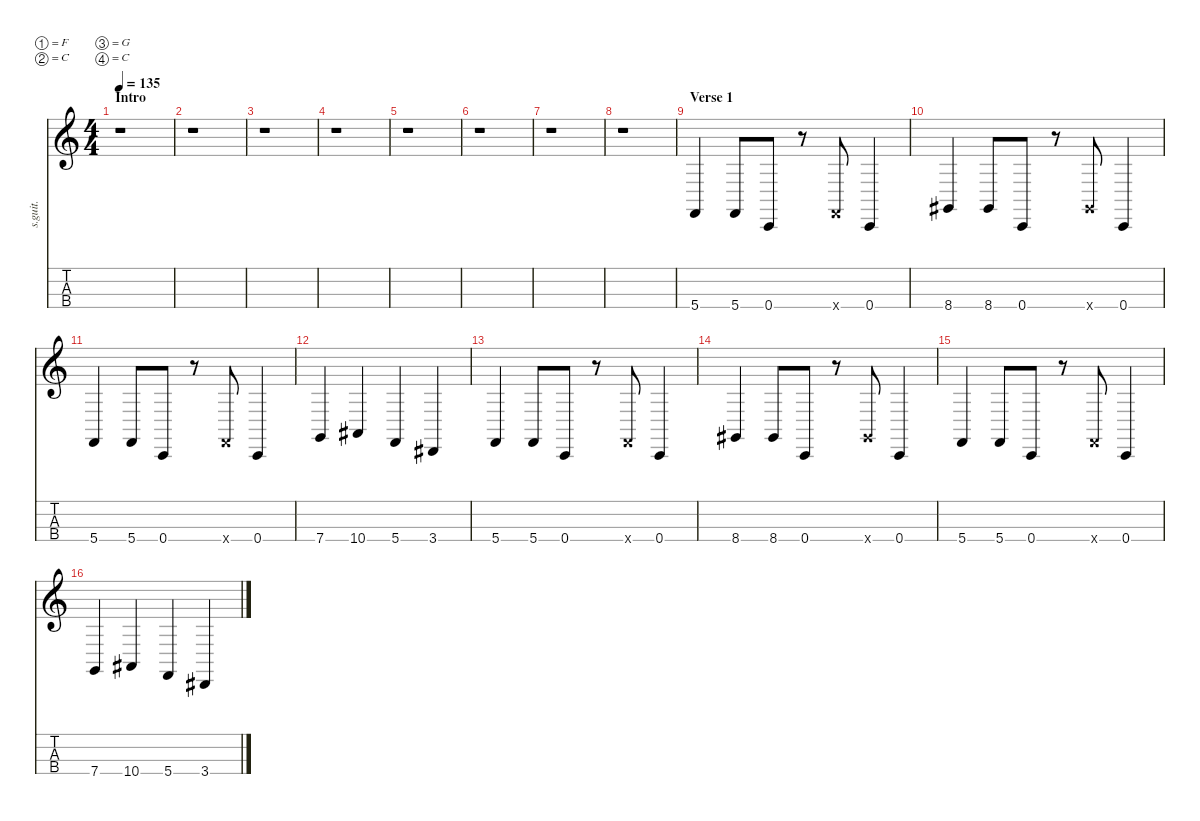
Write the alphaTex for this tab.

\defaultSystemsLayout 4
\hideDynamics
\bracketExtendMode nobrackets
\track ("John Cooper (4-String)" "s.guit.") {instrument electricbassfinger}
\staff {score tabs}
\tuning (F2 C2 G1 C1)
\ts (4 4)
\beaming (8 2 2 2 2)
\section ("" "Intro")
\tempo 135
\clef g2
\ks c
r.1{dy f instrument electricbassfinger} |
r.1 |
r.1 |
r.1 |
r.1 |
r.1 |
r.1 |
r.1 |
\section ("" "Verse 1")
5.4.4{lyrics (0 "") lyrics (1 "") lyrics (2 "") lyrics (3 "") lyrics (4 "")} 5.4.8{lyrics (0 "") lyrics (1 "") lyrics (2 "") lyrics (3 "") lyrics (4 "")} 0.4.8{lyrics (0 "") lyrics (1 "") lyrics (2 "") lyrics (3 "") lyrics (4 "")} r.8 5.4{x}.8{lyrics (0 "") lyrics (1 "") lyrics (2 "") lyrics (3 "") lyrics (4 "")} 0.4.4{lyrics (0 "") lyrics (1 "") lyrics (2 "") lyrics (3 "") lyrics (4 "")} |
8.4{acc #}.4{lyrics (0 "") lyrics (1 "") lyrics (2 "") lyrics (3 "") lyrics (4 "")} 8.4{acc #}.8{lyrics (0 "") lyrics (1 "") lyrics (2 "") lyrics (3 "") lyrics (4 "")} 0.4.8{lyrics (0 "") lyrics (1 "") lyrics (2 "") lyrics (3 "") lyrics (4 "")} r.8 8.4{x acc #}.8{lyrics (0 "") lyrics (1 "") lyrics (2 "") lyrics (3 "") lyrics (4 "")} 0.4.4{lyrics (0 "") lyrics (1 "") lyrics (2 "") lyrics (3 "") lyrics (4 "")} |
5.4.4{lyrics (0 "") lyrics (1 "") lyrics (2 "") lyrics (3 "") lyrics (4 "")} 5.4.8{lyrics (0 "") lyrics (1 "") lyrics (2 "") lyrics (3 "") lyrics (4 "")} 0.4.8{lyrics (0 "") lyrics (1 "") lyrics (2 "") lyrics (3 "") lyrics (4 "")} r.8 5.4{x}.8{lyrics (0 "") lyrics (1 "") lyrics (2 "") lyrics (3 "") lyrics (4 "")} 0.4.4{lyrics (0 "") lyrics (1 "") lyrics (2 "") lyrics (3 "") lyrics (4 "")} |
7.4.4{lyrics (0 "") lyrics (1 "") lyrics (2 "") lyrics (3 "") lyrics (4 "")} 10.4{acc #}.4{lyrics (0 "") lyrics (1 "") lyrics (2 "") lyrics (3 "") lyrics (4 "")} 5.4.4{lyrics (0 "") lyrics (1 "") lyrics (2 "") lyrics (3 "") lyrics (4 "")} 3.4{acc #}.4{lyrics (0 "") lyrics (1 "") lyrics (2 "") lyrics (3 "") lyrics (4 "")} |
5.4.4{lyrics (0 "") lyrics (1 "") lyrics (2 "") lyrics (3 "") lyrics (4 "")} 5.4.8{lyrics (0 "") lyrics (1 "") lyrics (2 "") lyrics (3 "") lyrics (4 "")} 0.4.8{lyrics (0 "") lyrics (1 "") lyrics (2 "") lyrics (3 "") lyrics (4 "")} r.8 5.4{x}.8{lyrics (0 "") lyrics (1 "") lyrics (2 "") lyrics (3 "") lyrics (4 "")} 0.4.4{lyrics (0 "") lyrics (1 "") lyrics (2 "") lyrics (3 "") lyrics (4 "")} |
8.4{acc #}.4{lyrics (0 "") lyrics (1 "") lyrics (2 "") lyrics (3 "") lyrics (4 "")} 8.4{acc #}.8{lyrics (0 "") lyrics (1 "") lyrics (2 "") lyrics (3 "") lyrics (4 "")} 0.4.8{lyrics (0 "") lyrics (1 "") lyrics (2 "") lyrics (3 "") lyrics (4 "")} r.8 8.4{x acc #}.8{lyrics (0 "") lyrics (1 "") lyrics (2 "") lyrics (3 "") lyrics (4 "")} 0.4.4{lyrics (0 "") lyrics (1 "") lyrics (2 "") lyrics (3 "") lyrics (4 "")} |
5.4.4{lyrics (0 "") lyrics (1 "") lyrics (2 "") lyrics (3 "") lyrics (4 "")} 5.4.8{lyrics (0 "") lyrics (1 "") lyrics (2 "") lyrics (3 "") lyrics (4 "")} 0.4.8{lyrics (0 "") lyrics (1 "") lyrics (2 "") lyrics (3 "") lyrics (4 "")} r.8 5.4{x}.8{lyrics (0 "") lyrics (1 "") lyrics (2 "") lyrics (3 "") lyrics (4 "")} 0.4.4{lyrics (0 "") lyrics (1 "") lyrics (2 "") lyrics (3 "") lyrics (4 "")} |
7.4.4{lyrics (0 "") lyrics (1 "") lyrics (2 "") lyrics (3 "") lyrics (4 "")} 10.4{acc #}.4{lyrics (0 "") lyrics (1 "") lyrics (2 "") lyrics (3 "") lyrics (4 "")} 5.4.4{lyrics (0 "") lyrics (1 "") lyrics (2 "") lyrics (3 "") lyrics (4 "")} 3.4{acc #}.4{lyrics (0 "") lyrics (1 "") lyrics (2 "") lyrics (3 "") lyrics (4 "")}
